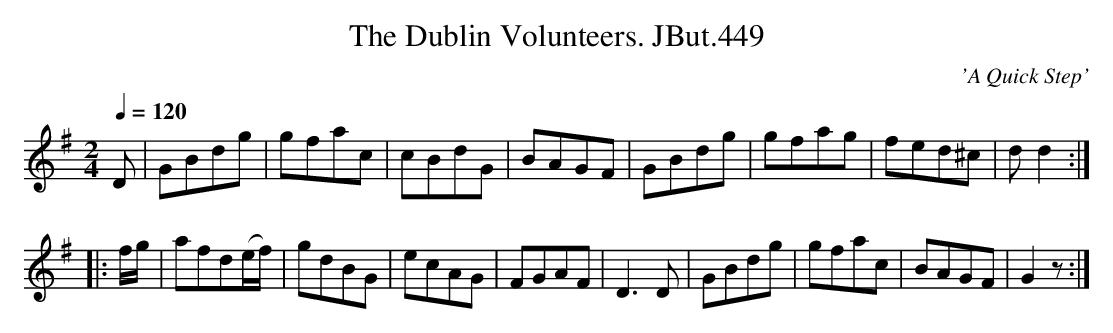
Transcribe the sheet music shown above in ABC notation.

X:1
T:Dublin Volunteers. JBut.449, The
C:'A Quick Step'
M:2/4
L:1/8
Q:1/4=120
K:G
D|GBdg|gfac|cBdG|BAGF|GBdg|gfag|fed^c|d d2:|
|:f/g/|afd(e/f/)|gdBG|ecAG|FGAF|D3 D|GBdg|gfac|BAGF|G2z:|
